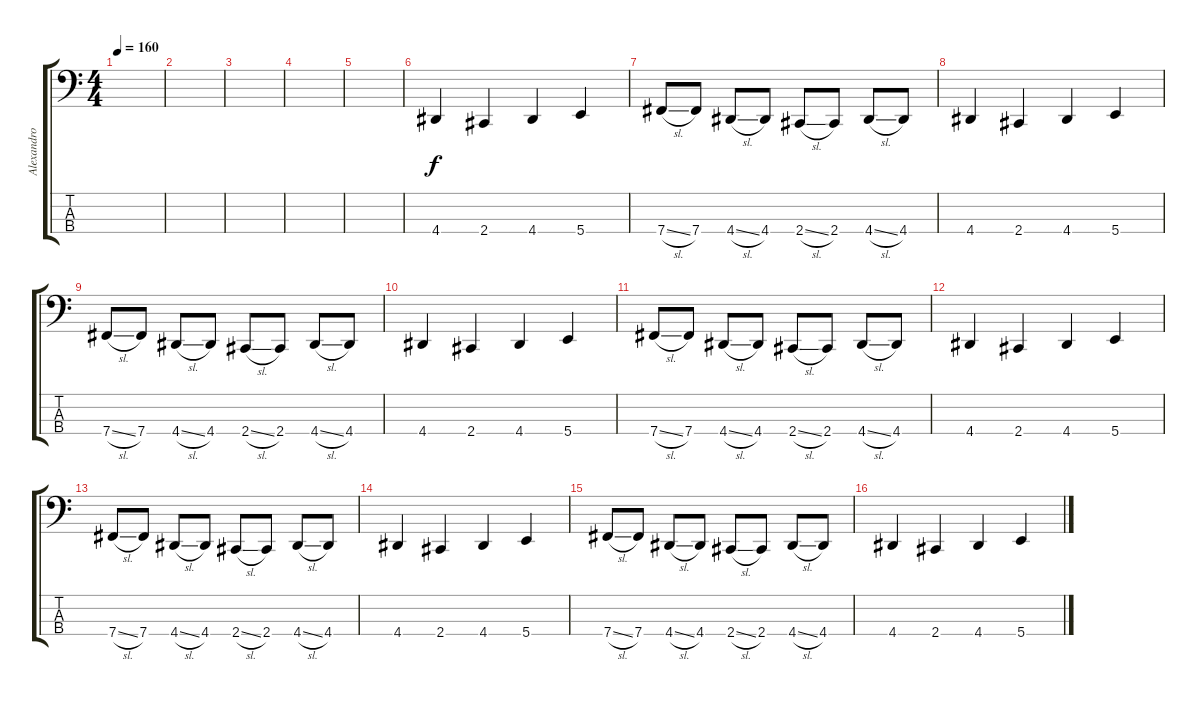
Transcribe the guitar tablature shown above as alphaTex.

\track ("Alexandro" "Alexandro") {instrument electricbasspick}
\staff {score tabs}
\tuning (E2 B1 Gb1 B0) {hide}
\ts (4 4)
\tempo 160
\clef f4
\ks c
|
|
|
|
|
4.4.4 2.4.4 4.4.4 5.4.4 |
7.4{sl}.8 7.4.8 4.4{sl}.8 4.4.8 2.4{sl}.8 2.4.8 4.4{sl}.8 4.4.8 |
4.4.4 2.4.4 4.4.4 5.4.4 |
7.4{sl}.8 7.4.8 4.4{sl}.8 4.4.8 2.4{sl}.8 2.4.8 4.4{sl}.8 4.4.8 |
4.4.4 2.4.4 4.4.4 5.4.4 |
7.4{sl}.8 7.4.8 4.4{sl}.8 4.4.8 2.4{sl}.8 2.4.8 4.4{sl}.8 4.4.8 |
4.4.4 2.4.4 4.4.4 5.4.4 |
7.4{sl}.8 7.4.8 4.4{sl}.8 4.4.8 2.4{sl}.8 2.4.8 4.4{sl}.8 4.4.8 |
4.4.4 2.4.4 4.4.4 5.4.4 |
7.4{sl}.8 7.4.8 4.4{sl}.8 4.4.8 2.4{sl}.8 2.4.8 4.4{sl}.8 4.4.8 |
4.4.4 2.4.4 4.4.4 5.4.4
